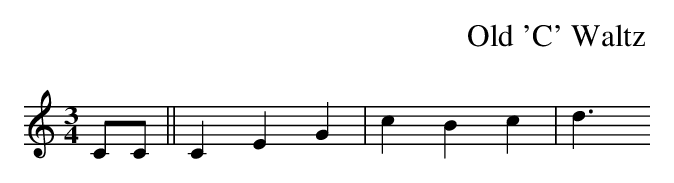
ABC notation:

X:1
T:Old 'C' Waltz
M:3/4
L:1/8
K:C
CC||C2E2G2|c2B2c2|d3...
